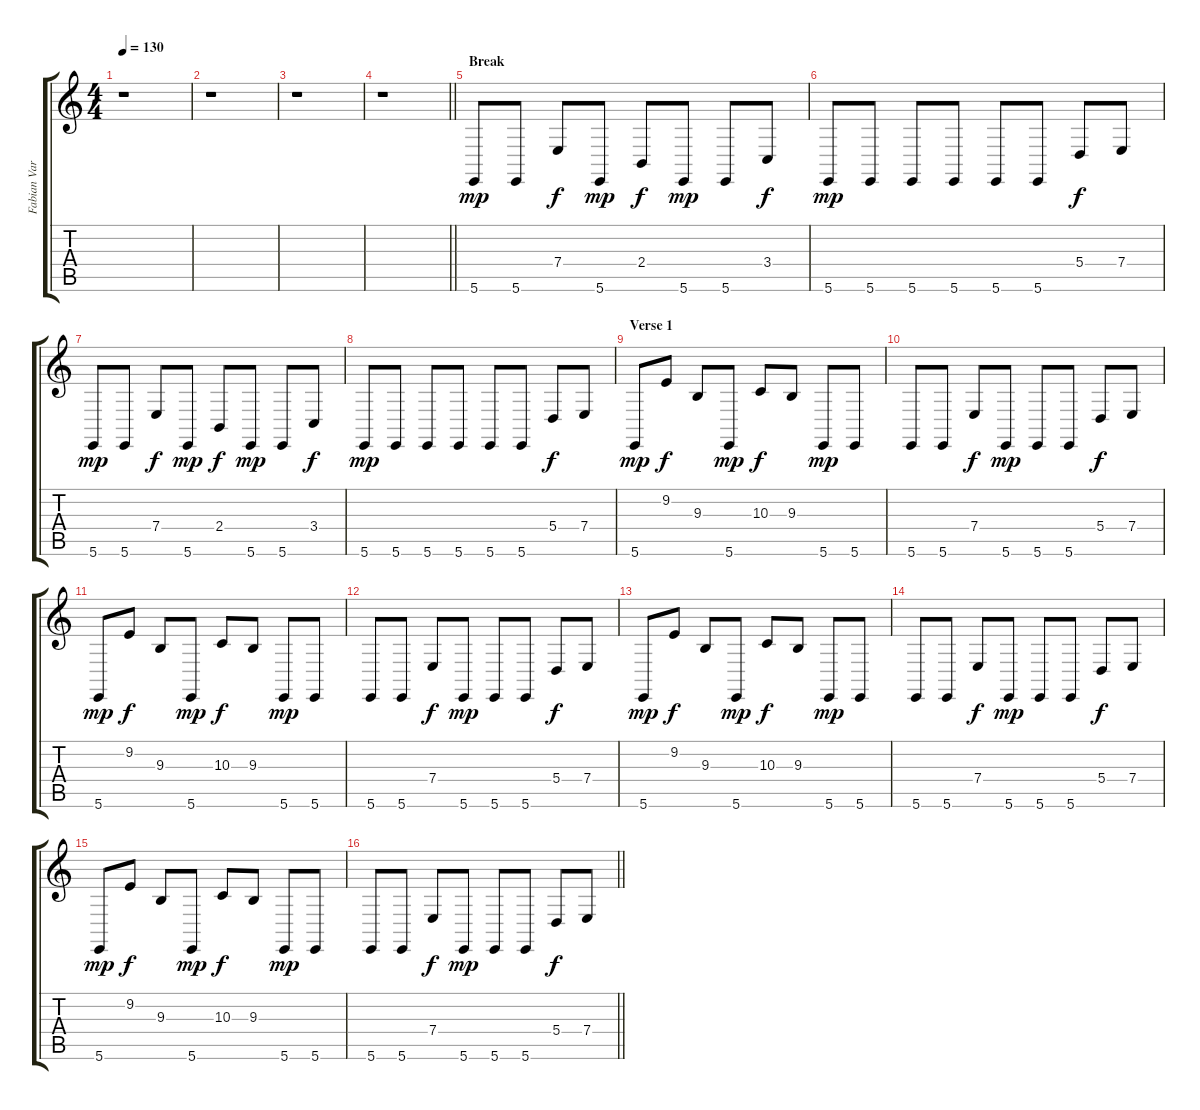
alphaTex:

\track ("Fabian Varesi" "Fabian Var") {instrument lead1square}
\staff {score tabs}
\tuning (B3 G3 D3 A2 E2 B1) {hide}
\ts (4 4)
\tempo 130
\clef g2
\ks c
r.1{dy f} |
r.1 |
r.1 |
\barLineRight lightlight
r.1 |
\section ("" "Break")
5.6.8{dy mp} 5.6.8 7.4.8{dy f} 5.6.8{dy mp} 2.4.8{dy f} 5.6.8{dy mp} 5.6.8 3.4.8{dy f} |
5.6.8{dy mp} 5.6.8 5.6.8 5.6.8 5.6.8 5.6.8 5.4.8{dy f} 7.4.8 |
5.6.8{dy mp} 5.6.8 7.4.8{dy f} 5.6.8{dy mp} 2.4.8{dy f} 5.6.8{dy mp} 5.6.8 3.4.8{dy f} |
5.6.8{dy mp} 5.6.8 5.6.8 5.6.8 5.6.8 5.6.8 5.4.8{dy f} 7.4.8 |
\section ("" "Verse 1")
5.6.8{dy mp} 9.2.8{dy f} 9.3.8 5.6.8{dy mp} 10.3.8{dy f} 9.3.8 5.6.8{dy mp} 5.6.8 |
5.6.8 5.6.8 7.4.8{dy f} 5.6.8{dy mp} 5.6.8 5.6.8 5.4.8{dy f} 7.4.8 |
5.6.8{dy mp} 9.2.8{dy f} 9.3.8 5.6.8{dy mp} 10.3.8{dy f} 9.3.8 5.6.8{dy mp} 5.6.8 |
5.6.8 5.6.8 7.4.8{dy f} 5.6.8{dy mp} 5.6.8 5.6.8 5.4.8{dy f} 7.4.8 |
5.6.8{dy mp} 9.2.8{dy f} 9.3.8 5.6.8{dy mp} 10.3.8{dy f} 9.3.8 5.6.8{dy mp} 5.6.8 |
5.6.8 5.6.8 7.4.8{dy f} 5.6.8{dy mp} 5.6.8 5.6.8 5.4.8{dy f} 7.4.8 |
5.6.8{dy mp} 9.2.8{dy f} 9.3.8 5.6.8{dy mp} 10.3.8{dy f} 9.3.8 5.6.8{dy mp} 5.6.8 |
\barLineRight lightlight
5.6.8 5.6.8 7.4.8{dy f} 5.6.8{dy mp} 5.6.8 5.6.8 5.4.8{dy f} 7.4.8
